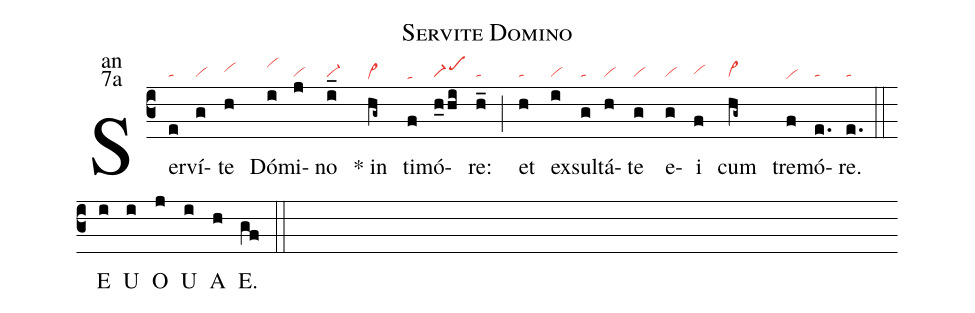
name:Servite Domino;
office-part:an;
mode:7a;
nabc-lines:1;
%%
(c3)Ser(e|ta)ví(g|vi)te(h|vihh) Dó(i|vihj)mi(j|vi)no(i_|vi-) <sp>*</sp> in(hg~|vi>he) ti(f|tahe)mó(h_0hi|scM1)re:(h_|ta) (;) et(h|ta) ex(i|vi)sul(g|ta)tá(h|vi)te(g|vi) e(g|vi)i(f|vihg) cum(hg~|vi>) tre(f|vihe)mó(e.|ta)re.(e.|ta) (::) <eu>E(i) U(i) O(j) U(i) A(h) E.</eu>(gf) (::)
